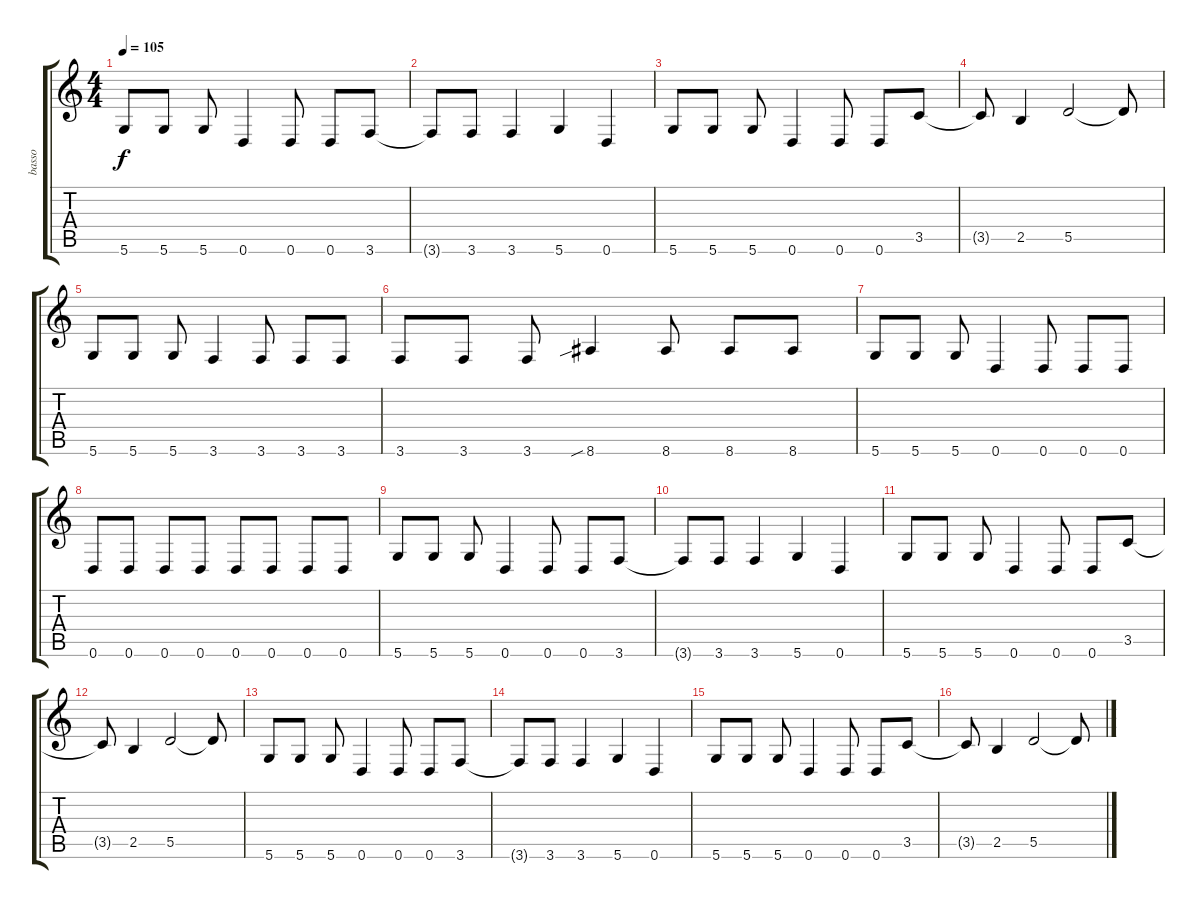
\track ("basso" "basso") {instrument electricbasspick}
\staff {score tabs}
\tuning (E4 B3 G3 D3 A2 D2) {hide}
\ts (4 4)
\tempo 105
\clef g2
\ks c
5.6.8{dy f} 5.6.8 5.6.8 0.6.4 0.6.8 0.6.8 3.6.8 |
3.6{t}.8 3.6.8 3.6.4 5.6.4 0.6.4 |
5.6.8 5.6.8 5.6.8 0.6.4 0.6.8 0.6.8 3.5.8 |
3.5{t}.8 2.5.4 5.5.2 5.5{t}.8 |
5.6.8 5.6.8 5.6.8 3.6.4 3.6.8 3.6.8 3.6.8 |
3.6.8 3.6.8 3.6.8 8.6{sib}.4 8.6.8 8.6.8 8.6.8 |
5.6.8 5.6.8 5.6.8 0.6.4 0.6.8 0.6.8 0.6.8 |
0.6.8 0.6.8 0.6.8 0.6.8 0.6.8 0.6.8 0.6.8 0.6.8 |
5.6.8 5.6.8 5.6.8 0.6.4 0.6.8 0.6.8 3.6.8 |
3.6{t}.8 3.6.8 3.6.4 5.6.4 0.6.4 |
5.6.8 5.6.8 5.6.8 0.6.4 0.6.8 0.6.8 3.5.8 |
3.5{t}.8 2.5.4 5.5.2 5.5{t}.8 |
5.6.8 5.6.8 5.6.8 0.6.4 0.6.8 0.6.8 3.6.8 |
3.6{t}.8 3.6.8 3.6.4 5.6.4 0.6.4 |
5.6.8 5.6.8 5.6.8 0.6.4 0.6.8 0.6.8 3.5.8 |
3.5{t}.8 2.5.4 5.5.2 5.5{t}.8
